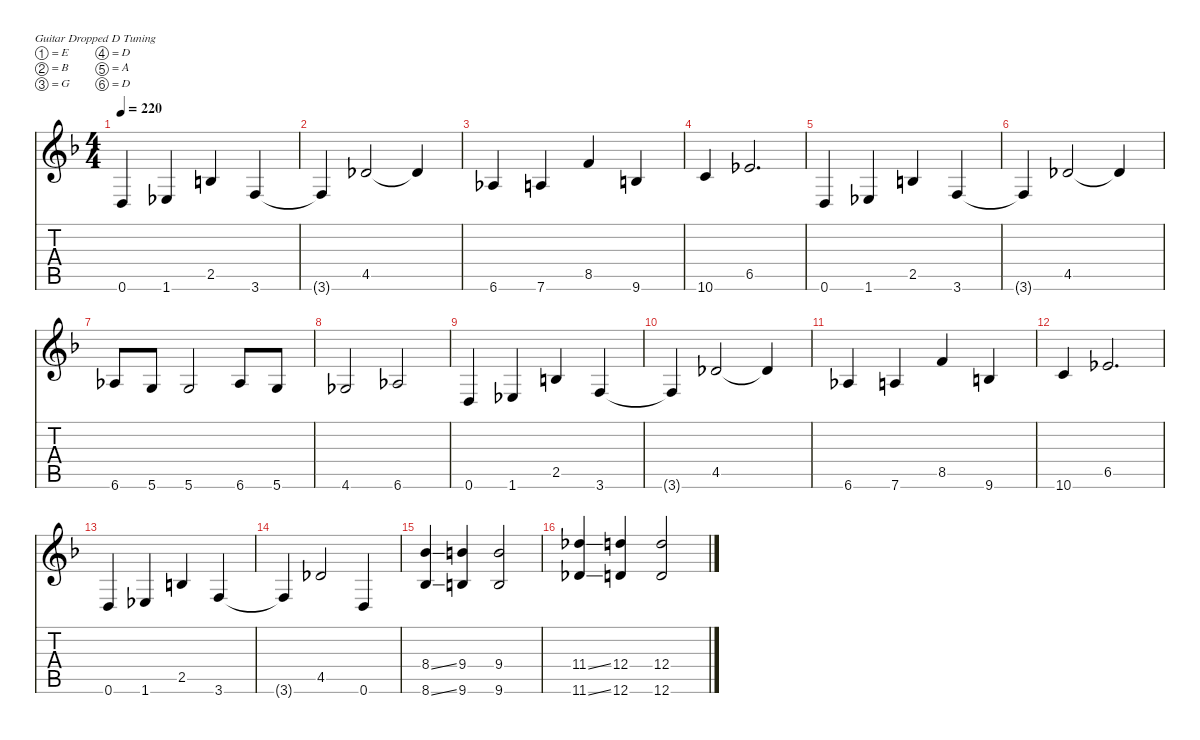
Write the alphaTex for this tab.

\hideDynamics
\bracketExtendMode nobrackets
\singleTrackTrackNamePolicy hidden
\multiTrackTrackNamePolicy hidden
\firstSystemTrackNameMode fullname
\firstSystemTrackNameOrientation horizontal
\otherSystemsTrackNameOrientation horizontal
\track ("Guitar-spare" "E-Gt") {instrument distortionguitar}
\staff {score tabs}
\tuning (E4 B3 G3 D3 A2 D2)
\ts (4 4)
\tempo 220
\clef g2
\ks dminor
0.6{acc forcenatural}.4{dy f} 1.6{acc b}.4 2.5{acc forcenatural}.4 3.6{acc forcenatural}.4 |
3.6{t acc forcenatural}.4 4.5{acc b}.2 4.5{t acc b}.4 |
6.6{acc b}.4 7.6{acc forcenatural}.4 8.5{acc forcenatural}.4 9.6{acc forcenatural}.4 |
10.6{acc forcenatural}.4 6.5{acc b}.2{d} |
0.6{acc forcenatural}.4 1.6{acc b}.4 2.5{acc forcenatural}.4 3.6{acc forcenatural}.4 |
3.6{t acc forcenatural}.4 4.5{acc b}.2 4.5{t acc b}.4 |
6.6{acc b}.8 5.6{acc forcenatural}.8 5.6{acc forcenatural}.2 6.6{acc b}.8 5.6{acc forcenatural}.8 |
4.6{acc b}.2 6.6{acc b}.2 |
0.6{acc forcenatural}.4 1.6{acc b}.4 2.5{acc forcenatural}.4 3.6{acc forcenatural}.4 |
3.6{t acc forcenatural}.4 4.5{acc b}.2 4.5{t acc b}.4 |
6.6{acc b}.4 7.6{acc forcenatural}.4 8.5{acc forcenatural}.4 9.6{acc forcenatural}.4 |
10.6{acc forcenatural}.4 6.5{acc b}.2{d} |
0.6{acc forcenatural}.4 1.6{acc b}.4 2.5{acc forcenatural}.4 3.6{acc forcenatural}.4 |
3.6{t acc forcenatural}.4 4.5{acc b}.2 0.6{acc forcenatural}.4 |
(8.4{ss acc b} 8.6{ss acc b}).4 (9.4{acc forcenatural} 9.6{acc forcenatural}).4 (9.4{acc forcenatural} 9.6{acc forcenatural}).2 |
(11.4{ss acc b} 11.6{ss acc b}).4 (12.4{acc forcenatural} 12.6{acc forcenatural}).4 (12.4{acc forcenatural} 12.6{acc forcenatural}).2
